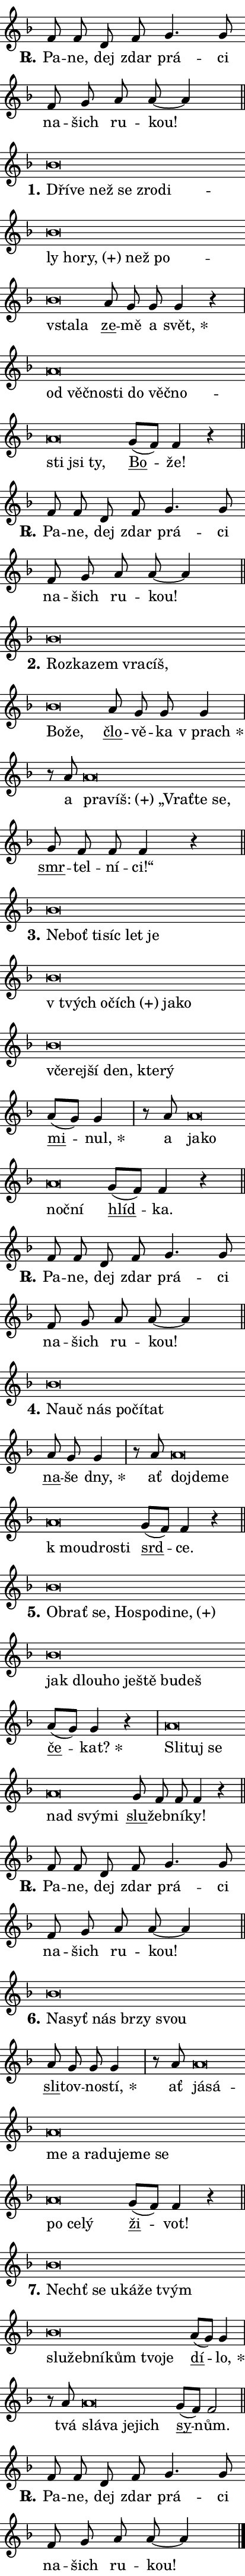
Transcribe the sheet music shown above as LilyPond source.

\version "2.22.1"
\header { tagline = "" }
\paper {
  indent = 0\cm
  top-margin = 0\cm
  right-margin = 0\cm
  bottom-margin = 0\cm
  left-margin = 0\cm
  paper-width = 7\cm
  page-breaking = #ly:one-page-breaking
  system-system-spacing.basic-distance = #11
  score-system-spacing.basic-distance = #11
  ragged-last = ##f
}


%% Author: Thomas Morley
%% https://lists.gnu.org/archive/html/lilypond-user/2020-05/msg00002.html
#(define (line-position grob)
"Returns position of @var[grob} in current system:
   @code{'start}, if at first time-step
   @code{'end}, if at last time-step
   @code{'middle} otherwise
"
  (let* ((col (ly:item-get-column grob))
         (ln (ly:grob-object col 'left-neighbor))
         (rn (ly:grob-object col 'right-neighbor))
         (col-to-check-left (if (ly:grob? ln) ln col))
         (col-to-check-right (if (ly:grob? rn) rn col))
         (break-dir-left
           (and
             (ly:grob-property col-to-check-left 'non-musical #f)
             (ly:item-break-dir col-to-check-left)))
         (break-dir-right
           (and
             (ly:grob-property col-to-check-right 'non-musical #f)
             (ly:item-break-dir col-to-check-right))))
        (cond ((eqv? 1 break-dir-left) 'start)
              ((eqv? -1 break-dir-right) 'end)
              (else 'middle))))

#(define (tranparent-at-line-position vctor)
  (lambda (grob)
  "Relying on @code{line-position} select the relevant enry from @var{vctor}.
Used to determine transparency,"
    (case (line-position grob)
      ((end) (not (vector-ref vctor 0)))
      ((middle) (not (vector-ref vctor 1)))
      ((start) (not (vector-ref vctor 2))))))

noteHeadBreakVisibility =
#(define-music-function (break-visibility)(vector?)
"Makes @code{NoteHead}s transparent relying on @var{break-visibility}"
#{
  \override NoteHead.transparent =
    #(tranparent-at-line-position break-visibility)
#})

#(define delete-ledgers-for-transparent-note-heads
  (lambda (grob)
    "Reads whether a @code{NoteHead} is transparent.
If so this @code{NoteHead} is removed from @code{'note-heads} from
@var{grob}, which is supposed to be @code{LedgerLineSpanner}.
As a result ledgers are not printed for this @code{NoteHead}"
    (let* ((nhds-array (ly:grob-object grob 'note-heads))
           (nhds-list
             (if (ly:grob-array? nhds-array)
                 (ly:grob-array->list nhds-array)
                 '()))
           ;; Relies on the transparent-property being done before
           ;; Staff.LedgerLineSpanner.after-line-breaking is executed.
           ;; This is fragile ...
           (to-keep
             (remove
               (lambda (nhd)
                 (ly:grob-property nhd 'transparent #f))
               nhds-list)))
      ;; TODO find a better method to iterate over grob-arrays, similiar
      ;; to filter/remove etc for lists
      ;; For now rebuilt from scratch
      (set! (ly:grob-object grob 'note-heads)  '())
      (for-each
        (lambda (nhd)
          (ly:pointer-group-interface::add-grob grob 'note-heads nhd))
        to-keep))))

hideNotes = {
  \noteHeadBreakVisibility #begin-of-line-visible
}
unHideNotes = {
  \noteHeadBreakVisibility #all-visible
}

% work-around for resetting accidentals
% https://lilypond.org/doc/v2.23/Documentation/notation/displaying-rhythms#unmetered-music
cadenzaMeasure = {
  \cadenzaOff
  \partial 1024 s1024
  \cadenzaOn
}

#(define-markup-command (accent layout props text) (markup?)
  "Underline accented syllable"
  (interpret-markup layout props
    #{\markup \override #'(offset . 4.3) \underline { #text }#}))

responsum = \markup \concat {
  "R" \hspace #-1.05 \path #0.1 #'((moveto 0 0.07) (lineto 0.9 0.8)) \hspace #0.05 "."
}

\layout {
    \context {
        \Staff
        \remove "Time_signature_engraver"
        \override LedgerLineSpanner.after-line-breaking = #delete-ledgers-for-transparent-note-heads
    }
    \context {
        \Voice {
            \override NoteHead.output-attributes = #'((class . "notehead"))
            \override Hairpin.height = #0.55
        }
    }
    \context {
        \Lyrics {
            \override StanzaNumber.output-attributes = #'((class . "stanzanumber"))
            \override LyricSpace.minimum-distance = #0.9
            \override LyricText.font-name = #"TeX Gyre Schola"
            \override LyricText.font-size = 1
            \override StanzaNumber.font-name = #"TeX Gyre Schola Bold"
            \override StanzaNumber.font-size = 1
        }
    }
}

% magnetic-lyrics.ily
%
%   written by
%     Jean Abou Samra <jean@abou-samra.fr>
%     Werner Lemberg <wl@gnu.org>
%
%   adapted by
%     Jiri Hon <jiri.hon@gmail.com>
%
% Version 2022-Apr-15

% https://www.mail-archive.com/lilypond-user@gnu.org/msg149350.html

#(define (Left_hyphen_pointer_engraver context)
   "Collect syllable-hyphen-syllable occurrences in lyrics and store
them in properties.  This engraver only looks to the left.  For
example, if the lyrics input is @code{foo -- bar}, it does the
following.

@itemize @bullet
@item
Set the @code{text} property of the @code{LyricHyphen} grob between
@q{foo} and @q{bar} to @code{foo}.

@item
Set the @code{left-hyphen} property of the @code{LyricText} grob with
text @q{foo} to the @code{LyricHyphen} grob between @q{foo} and
@q{bar}.
@end itemize

Use this auxiliary engraver in combination with the
@code{lyric-@/text::@/apply-@/magnetic-@/offset!} hook."
   (let ((hyphen #f)
         (text #f))
     (make-engraver
      (acknowledgers
       ((lyric-syllable-interface engraver grob source-engraver)
        (set! text grob)))
      (end-acknowledgers
       ((lyric-hyphen-interface engraver grob source-engraver)
        ;(when (not (grob::has-interface grob 'lyric-space-interface))
          (set! hyphen grob)));)
      ((stop-translation-timestep engraver)
       (when (and text hyphen)
         (ly:grob-set-object! text 'left-hyphen hyphen))
       (set! text #f)
       (set! hyphen #f)))))

#(define (lyric-text::apply-magnetic-offset! grob)
   "If the space between two syllables is less than the value in
property @code{LyricText@/.details@/.squash-threshold}, move the right
syllable to the left so that it gets concatenated with the left
syllable.

Use this function as a hook for
@code{LyricText@/.after-@/line-@/breaking} if the
@code{Left_@/hyphen_@/pointer_@/engraver} is active."
   (let ((hyphen (ly:grob-object grob 'left-hyphen #f)))
     (when hyphen
       (let ((left-text (ly:spanner-bound hyphen LEFT)))
         (when (grob::has-interface left-text 'lyric-syllable-interface)
           (let* ((common (ly:grob-common-refpoint grob left-text X))
                  (this-x-ext (ly:grob-extent grob common X))
                  (left-x-ext
                   (begin
                     ;; Trigger magnetism for left-text.
                     (ly:grob-property left-text 'after-line-breaking)
                     (ly:grob-extent left-text common X)))
                  ;; `delta` is the gap width between two syllables.
                  (delta (- (interval-start this-x-ext)
                            (interval-end left-x-ext)))
                  (details (ly:grob-property grob 'details))
                  (threshold (assoc-get 'squash-threshold details 0.2)))
             (when (< delta threshold)
               (let* (;; We have to manipulate the input text so that
                      ;; ligatures crossing syllable boundaries are not
                      ;; disabled.  For languages based on the Latin
                      ;; script this is essentially a beautification.
                      ;; However, for non-Western scripts it can be a
                      ;; necessity.
                      (lt (ly:grob-property left-text 'text))
                      (rt (ly:grob-property grob 'text))
                      (is-space (grob::has-interface hyphen 'lyric-space-interface))
                      (space (if is-space " " ""))
                      (space-markup (grob-interpret-markup grob " "))
                      (space-size (interval-length (ly:stencil-extent space-markup X)))
                      (extra-delta (if is-space space-size 0))
                      ;; Append new syllable.
                      (ltrt-space (if (and (string? lt) (string? rt))
                                (string-append lt space rt)
                                (make-concat-markup (list lt space rt))))
                      ;; Right-align `ltrt` to the right side.
                      (ltrt-space-markup (grob-interpret-markup
                               grob
                               (make-translate-markup
                                (cons (interval-length this-x-ext) 0)
                                (make-right-align-markup ltrt-space)))))
                 (begin
                   ;; Don't print `left-text`.
                   (ly:grob-set-property! left-text 'stencil #f)
                   ;; Set text and stencil (which holds all collected
                   ;; syllables so far) and shift it to the left.
                   (ly:grob-set-property! grob 'text ltrt-space)
                   (ly:grob-set-property! grob 'stencil ltrt-space-markup)
                   (ly:grob-translate-axis! grob (- (- delta extra-delta)) X))))))))))


#(define (lyric-hyphen::displace-bounds-first grob)
   ;; Make very sure this callback isn't triggered too early.
   (let ((left (ly:spanner-bound grob LEFT))
         (right (ly:spanner-bound grob RIGHT)))
     (ly:grob-property left 'after-line-breaking)
     (ly:grob-property right 'after-line-breaking)
     (ly:lyric-hyphen::print grob)))

squashThreshold = #0.4

\layout {
  \context {
    \Lyrics
    \consists #Left_hyphen_pointer_engraver
    \override LyricText.after-line-breaking =
      #lyric-text::apply-magnetic-offset!
    \override LyricHyphen.stencil = #lyric-hyphen::displace-bounds-first
    \override LyricText.details.squash-threshold = \squashThreshold
    \override LyricHyphen.minimum-distance = 0
    \override LyricHyphen.minimum-length = \squashThreshold
  }
}

squash = \override LyricText.details.squash-threshold = 9999
unSquash = \override LyricText.details.squash-threshold = \squashThreshold

left = \override LyricText.self-alignment-X = #LEFT
unLeft = \revert LyricText.self-alignment-X

starOffset = #(lambda (grob) 
                (let ((x_offset (ly:self-alignment-interface::aligned-on-x-parent grob)))
                  (if (= x_offset 0) 0 (+ x_offset 1.2))))

star = #(define-music-function (syllable)(string?)
"Append star separator at the end of a syllable"
#{
  \once \override LyricText.X-offset = #starOffset
  \lyricmode { \markup {
    #syllable
    \override #'((font-name . "TeX Gyre Schola Bold")) \hspace #0.2 \lower #0.65 \larger "*"
  } }
#})

starAccent = #(define-music-function (syllable)(string?)
"Append star separator at the end of a syllable and make accent"
#{
  \once \override LyricText.X-offset = #starOffset
  \lyricmode { \markup {
    \accent #syllable
    \override #'((font-name . "TeX Gyre Schola Bold")) \hspace #0.2 \lower #0.65 \larger "*"
  } }
#})

breath = #(define-music-function (syllable)(string?)
"Append breathing indicator at the end of a syllable"
#{
  \lyricmode { \markup { #syllable "+" } }
#})

optionalBreath = #(define-music-function (syllable)(string?)
"Append optional breathing indicator at the end of a syllable"
#{
  \lyricmode { \markup { #syllable "(+)" } }
#})


\score {
    <<
        \new Voice = "melody" { \cadenzaOn \key f \major \relative { f'8 f d f g4. g8 \bar "" f8 g a a~ a4 \cadenzaMeasure \bar "||" \break }
\relative { bes'\breve*1/16 \hideNotes \breve*1/16 \bar "" \breve*1/16 \bar "" \breve*1/16 \bar "" \breve*1/16 \bar "" \breve*1/16 \bar "" \breve*1/16 \bar "" \breve*1/16 \bar "" \breve*1/16 \bar "" \breve*1/16 \bar "" \breve*1/16 \bar "" \breve*1/16 \breve*1/16 \bar "" \unHideNotes \bar "" a8 g g g4 r \cadenzaMeasure \bar "|" a\breve*1/16 \hideNotes \breve*1/16 \bar "" \breve*1/16 \bar "" \breve*1/16 \bar "" \breve*1/16 \bar "" \breve*1/16 \bar "" \breve*1/16 \bar "" \breve*1/16 \bar "" \breve*1/16 \breve*1/16 \bar "" \unHideNotes \bar "" g8[( f)] f4 r \cadenzaMeasure \bar "||" \break }
\relative { f'8 f d f g4. g8 \bar "" f8 g a a~ a4 \cadenzaMeasure \bar "||" \break }
\relative { bes'\breve*1/16 \hideNotes \breve*1/16 \bar "" \breve*1/16 \bar "" \breve*1/16 \bar "" \breve*1/16 \bar "" \breve*1/16 \breve*1/16 \bar "" \unHideNotes \bar "" a8 g g g4 \cadenzaMeasure \bar "|" r8 a8 a\breve*1/16 \hideNotes \breve*1/16 \bar "" \breve*1/16 \bar "" \breve*1/16 \breve*1/16 \bar "" \unHideNotes \bar "" g8 f f f4 r \cadenzaMeasure \bar "||" \break }
\relative { bes'\breve*1/16 \hideNotes \breve*1/16 \bar "" \breve*1/16 \bar "" \breve*1/16 \bar "" \breve*1/16 \bar "" \breve*1/16 \bar "" \breve*1/16 \bar "" \breve*1/16 \bar "" \breve*1/16 \bar "" \breve*1/16 \bar "" \breve*1/16 \bar "" \breve*1/16 \bar "" \breve*1/16 \bar "" \breve*1/16 \bar "" \breve*1/16 \bar "" \breve*1/16 \breve*1/16 \bar "" \unHideNotes \bar "" a8[( g)] g4 \cadenzaMeasure \bar "|" r8 a8 a\breve*1/16 \hideNotes \breve*1/16 \bar "" \breve*1/16 \breve*1/16 \bar "" \unHideNotes \bar "" g8[( f)] f4 r \cadenzaMeasure \bar "||" \break }
\relative { f'8 f d f g4. g8 \bar "" f8 g a a~ a4 \cadenzaMeasure \bar "||" \break }
\relative { bes'\breve*1/16 \hideNotes \breve*1/16 \bar "" \breve*1/16 \bar "" \breve*1/16 \bar "" \breve*1/16 \breve*1/16 \bar "" \unHideNotes \bar "" a8 g g4 \cadenzaMeasure \bar "|" r8 a8 a\breve*1/16 \hideNotes \breve*1/16 \bar "" \breve*1/16 \bar "" \breve*1/16 \bar "" \breve*1/16 \breve*1/16 \bar "" \unHideNotes \bar "" g8[( f)] f4 r \cadenzaMeasure \bar "||" \break }
\relative { bes'\breve*1/16 \hideNotes \breve*1/16 \bar "" \breve*1/16 \bar "" \breve*1/16 \bar "" \breve*1/16 \bar "" \breve*1/16 \bar "" \breve*1/16 \bar "" \breve*1/16 \bar "" \breve*1/16 \bar "" \breve*1/16 \bar "" \breve*1/16 \bar "" \breve*1/16 \bar "" \breve*1/16 \breve*1/16 \bar "" \unHideNotes \bar "" a8[( g)] g4 r \cadenzaMeasure \bar "|" a\breve*1/16 \hideNotes \breve*1/16 \bar "" \breve*1/16 \bar "" \breve*1/16 \bar "" \breve*1/16 \breve*1/16 \bar "" \unHideNotes \bar "" g8 f f f4 r \cadenzaMeasure \bar "||" \break }
\relative { f'8 f d f g4. g8 \bar "" f8 g a a~ a4 \cadenzaMeasure \bar "||" \break }
\relative { bes'\breve*1/16 \hideNotes \breve*1/16 \bar "" \breve*1/16 \bar "" \breve*1/16 \bar "" \breve*1/16 \breve*1/16 \bar "" \unHideNotes \bar "" a8 g g g4 \cadenzaMeasure \bar "|" r8 a8 a\breve*1/16 \hideNotes \breve*1/16 \bar "" \breve*1/16 \bar "" \breve*1/16 \bar "" \breve*1/16 \bar "" \breve*1/16 \bar "" \breve*1/16 \bar "" \breve*1/16 \bar "" \breve*1/16 \bar "" \breve*1/16 \bar "" \breve*1/16 \breve*1/16 \bar "" \unHideNotes \bar "" g8[( f)] f4 r \cadenzaMeasure \bar "||" \break }
\relative { bes'\breve*1/16 \hideNotes \breve*1/16 \bar "" \breve*1/16 \bar "" \breve*1/16 \bar "" \breve*1/16 \bar "" \breve*1/16 \bar "" \breve*1/16 \bar "" \breve*1/16 \bar "" \breve*1/16 \bar "" \breve*1/16 \bar "" \breve*1/16 \breve*1/16 \bar "" \unHideNotes \bar "" a8[( g)] g4 \cadenzaMeasure \bar "|" r8 a8 a\breve*1/16 \hideNotes \breve*1/16 \bar "" \breve*1/16 \breve*1/16 \bar "" \unHideNotes \bar "" g8[( f)] f2 \cadenzaMeasure \bar "||" \break }
\relative { f'8 f d f g4. g8 \bar "" f8 g a a~ a4 \cadenzaMeasure \bar "||" \break } \bar "|." }
        \new Lyrics \lyricsto "melody" { \lyricmode { \set stanza = \responsum
Pa -- ne, dej zdar prá -- ci na -- šich ru -- kou!
\set stanza = "1."
\left Dří -- \squash ve než se zro -- di -- ly ho -- \optionalBreath ry, než po -- vsta -- la \unLeft \unSquash \markup \accent ze -- mě a \star svět, \left od \squash věč -- no -- sti do věč -- no -- sti jsi ty, \unLeft \unSquash \markup \accent Bo -- že!
\set stanza = \responsum
Pa -- ne, dej zdar prá -- ci na -- šich ru -- kou!
\set stanza = "2."
\left Roz -- \squash ka -- zem vra -- cíš, Bo -- že, \unLeft \unSquash \markup \accent člo -- vě -- ka \star "v prach" a \left pra -- \squash \optionalBreath víš: „Vrať -- te se, \unLeft \unSquash \markup \accent smr -- tel -- ní -- ci!“
\set stanza = "3."
\left Ne -- \squash boť ti -- síc let je "v tvých" o -- \optionalBreath čích ja -- ko vče -- rej -- ší den, kte -- rý \unLeft \unSquash \markup \accent mi -- \star nul, a \left ja -- \squash ko noč -- ní \unLeft \unSquash \markup \accent hlíd -- ka.
\set stanza = \responsum
Pa -- ne, dej zdar prá -- ci na -- šich ru -- kou!
\set stanza = "4."
\left Na -- \squash uč nás po -- čí -- tat \unLeft \unSquash \markup \accent na -- še \star dny, ať \left doj -- \squash de -- me "k mou" -- dro -- sti \unLeft \unSquash \markup \accent srd -- ce.
\set stanza = "5."
\left O -- \squash brať se, Ho -- spo -- di -- \optionalBreath ne, jak dlou -- ho je -- ště bu -- deš \unLeft \unSquash \markup \accent če -- \star kat? \left Sli -- \squash tuj se nad svý -- mi \unLeft \unSquash \markup \accent slu -- žeb -- ní -- ky!
\set stanza = \responsum
Pa -- ne, dej zdar prá -- ci na -- šich ru -- kou!
\set stanza = "6."
\left Na -- \squash syť nás br -- zy svou \unLeft \unSquash \markup \accent sli -- tov -- no -- \star stí, ať \left já -- \squash sá -- me a ra -- du -- je -- me se po ce -- lý \unLeft \unSquash \markup \accent ži -- vot!
\set stanza = "7."
\left Nechť \squash se u -- ká -- že tvým slu -- žeb -- ní -- kům tvo -- je \unLeft \unSquash \markup \accent dí -- \star lo, tvá \left slá -- \squash va je -- jich \unLeft \unSquash \markup \accent sy -- nům.
\set stanza = \responsum
Pa -- ne, dej zdar prá -- ci na -- šich ru -- kou! } }
    >>
    \layout {}
}
